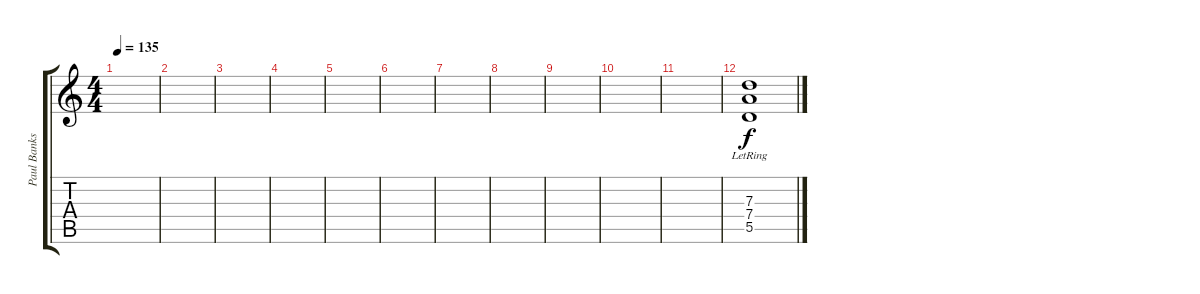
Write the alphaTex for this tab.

\track ("Paul Banks" "Paul Banks") {instrument overdrivenguitar}
\staff {score tabs}
\tuning (E4 B3 G3 D3 A2 E2) {hide}
\ts (4 4)
\tempo 135
\clef g2
\ks c
|
|
|
|
|
|
|
|
|
|
|
(7.3{lr} 7.4 5.5).1
